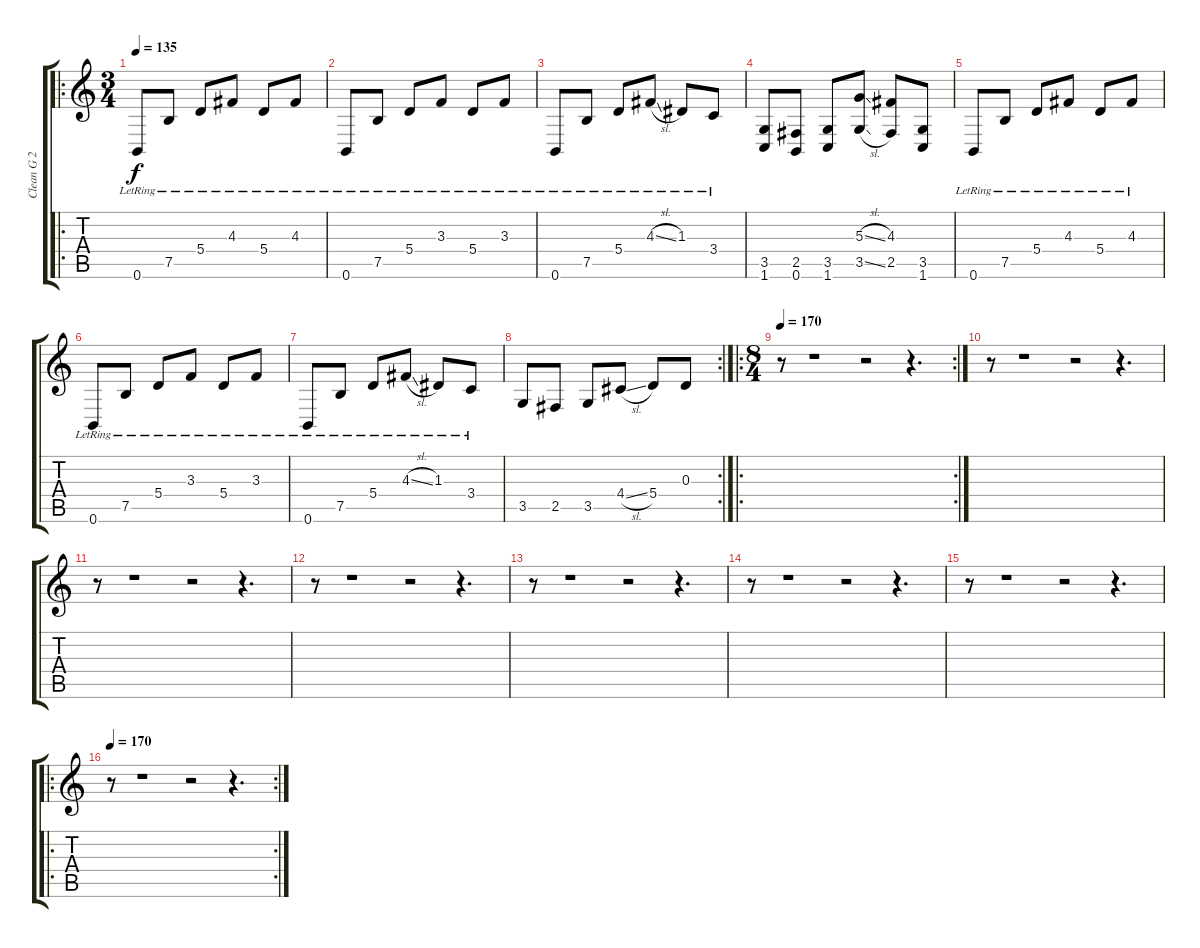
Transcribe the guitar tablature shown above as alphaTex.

\track ("Clean G 2" "Clean G 2") {instrument acousticguitarsteel}
\staff {score tabs}
\tuning (B3 Gb3 D3 A2 E2 B1) {hide}
\ro
\ts (3 4)
\tempo 135
\clef g2
\ks c
0.6{lr}.8{dy f} 7.5{lr}.8 5.4{lr}.8 4.3{lr}.8 5.4{lr}.8 4.3{lr}.8 |
0.6{lr}.8 7.5{lr}.8 5.4{lr}.8 3.3{lr}.8 5.4{lr}.8 3.3{lr}.8 |
0.6{lr}.8 7.5{lr}.8 5.4{lr}.8 4.3{sl lr}.8 1.3{lr}.8 3.4{lr}.8 |
(3.5 1.6).8 (2.5 0.6).8 (3.5 1.6).8 (5.3{sl} 3.5{sl}).8 (4.3 2.5).8 (3.5 1.6).8 |
0.6{lr}.8 7.5{lr}.8 5.4{lr}.8 4.3{lr}.8 5.4{lr}.8 4.3{lr}.8 |
0.6{lr}.8 7.5{lr}.8 5.4{lr}.8 3.3{lr}.8 5.4{lr}.8 3.3{lr}.8 |
0.6{lr}.8 7.5{lr}.8 5.4{lr}.8 4.3{sl lr}.8 1.3{lr}.8 3.4{lr}.8 |
\rc 2
3.5.8 2.5.8 3.5.8 4.4{sl}.8 5.4.8 0.3.8 |
\ro
\rc 2
\ts (8 4)
\tempo 170
r.8 r.1 r.2 r.4{d} |
r.8 r.1 r.2 r.4{d} |
r.8 r.1 r.2 r.4{d} |
r.8 r.1 r.2 r.4{d} |
r.8 r.1 r.2 r.4{d} |
r.8 r.1 r.2 r.4{d} |
r.8 r.1 r.2 r.4{d} |
\ro
\rc 2
\tempo 170
r.8 r.1 r.2 r.4{d}
